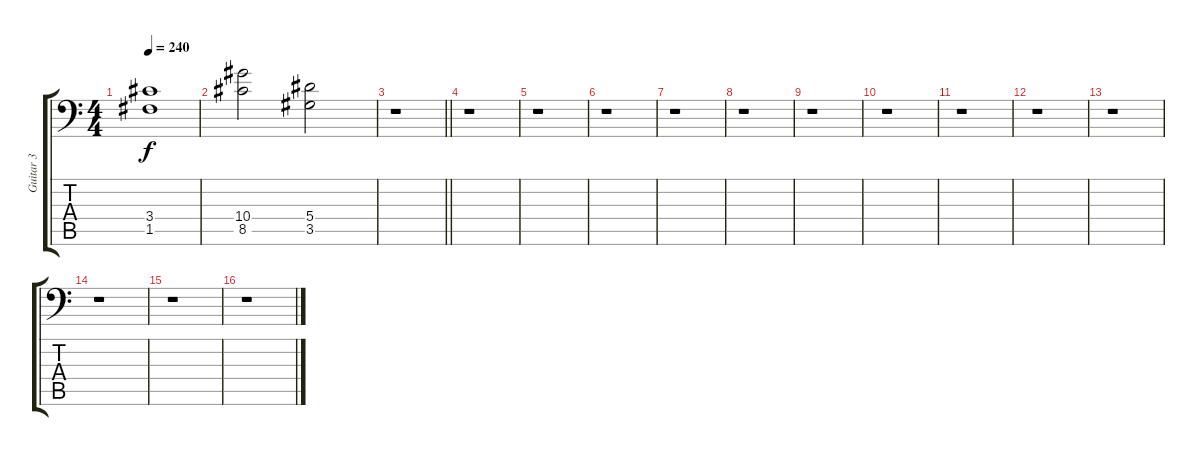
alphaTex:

\track ("Guitar 3" "Guitar 3") {instrument distortionguitar}
\staff {score tabs}
\tuning (C4 G3 Eb3 Bb2 F2 Bb1) {hide}
\ts (4 4)
\tempo 240
\clef f4
\ks c
(3.4 1.5).1{dy f} |
(10.4 8.5).2 (5.4 3.5).2 |
\barLineRight lightlight
r.1 |
\section ("" "")
r.1 |
r.1 |
r.1 |
r.1 |
r.1 |
r.1 |
r.1 |
r.1 |
r.1 |
r.1 |
r.1 |
r.1 |
r.1
